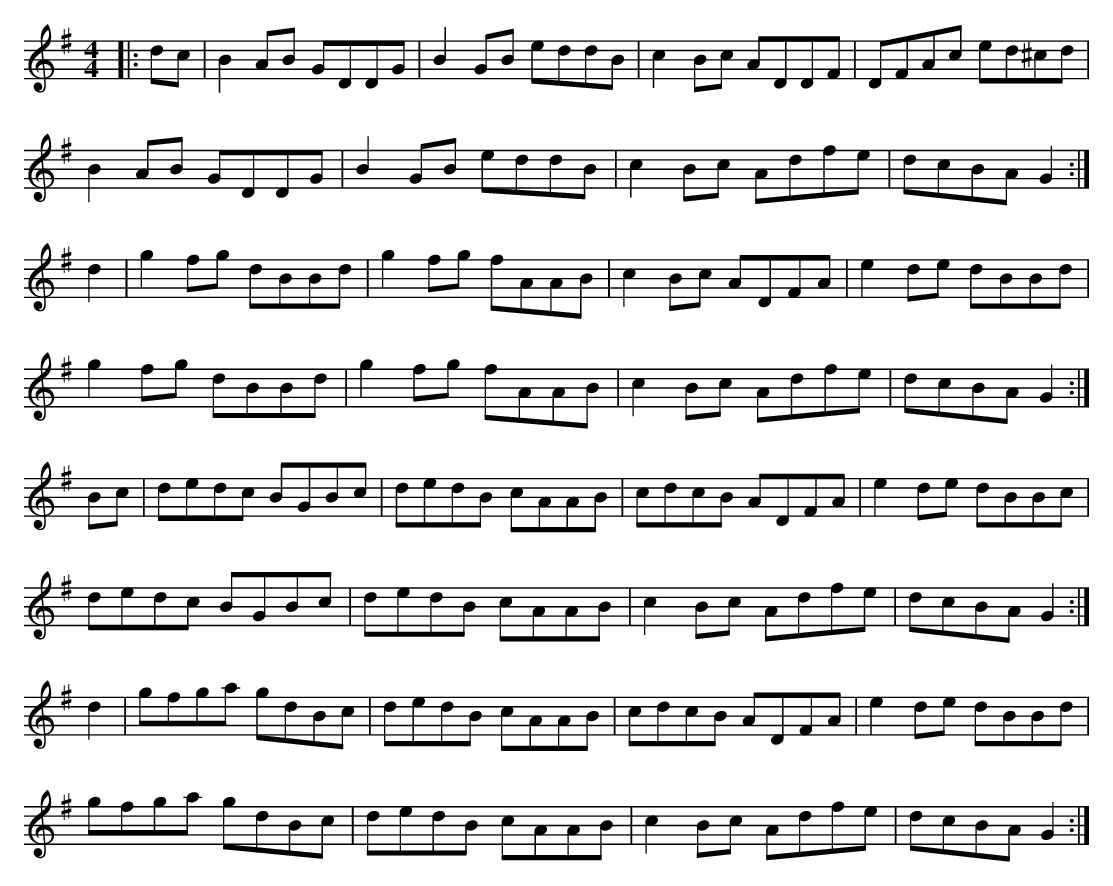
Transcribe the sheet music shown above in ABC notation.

X:1
M:4/4
K:G
|:dc|B2 AB GDDG|B2 GB eddB|c2 Bc ADDF|DFAc ed^cd|
B2 AB GDDG|B2 GB eddB|c2 Bc Adfe|dcBA G2:|
d2|g2 fg dBBd|g2 fg fAAB|c2 Bc ADFA|e2 de dBBd|
g2 fg dBBd|g2 fg fAAB|c2 Bc Adfe|dcBA G2:|
Bc|dedc BGBc|dedB cAAB|cdcB ADFA|e2 de dBBc|
dedc BGBc|dedB cAAB|c2 Bc Adfe|dcBA G2:|
d2|gfga gdBc|dedB cAAB|cdcB ADFA|e2 de dBBd|
gfga gdBc|dedB cAAB|c2 Bc Adfe|dcBA G2:|
